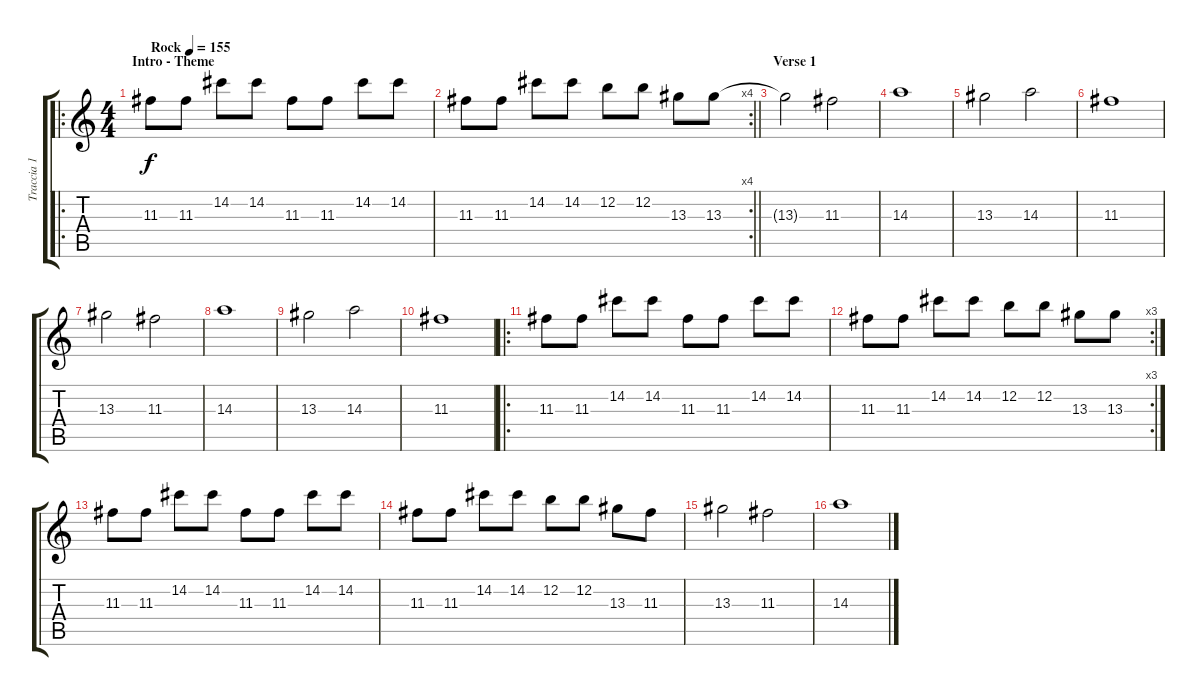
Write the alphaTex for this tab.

\track ("Traccia 1" "Traccia 1") {instrument overdrivenguitar}
\staff {score tabs}
\tuning (E4 B3 G3 D3 A2 E2) {hide}
\ro
\ts (4 4)
\section ("" "Intro - Theme")
\tempo (155 "Rock")
\clef g2
\ks c
11.3.8{dy f instrument overdrivenguitar} 11.3.8 14.2.8 14.2.8 11.3.8 11.3.8 14.2.8 14.2.8 |
\rc 4
\barLineRight lightlight
11.3.8 11.3.8 14.2.8 14.2.8 12.2.8 12.2.8 13.3.8 13.3.8 |
\section ("" "Verse 1")
13.3{t}.2 11.3.2 |
14.3.1 |
13.3.2 14.3.2 |
11.3.1 |
13.3.2 11.3.2 |
14.3.1 |
13.3.2 14.3.2 |
11.3.1 |
\ro
11.3.8 11.3.8 14.2.8 14.2.8 11.3.8 11.3.8 14.2.8 14.2.8 |
\rc 3
11.3.8 11.3.8 14.2.8 14.2.8 12.2.8 12.2.8 13.3.8 13.3.8 |
11.3.8 11.3.8 14.2.8 14.2.8 11.3.8 11.3.8 14.2.8 14.2.8 |
11.3.8 11.3.8 14.2.8 14.2.8 12.2.8 12.2.8 13.3.8 11.3.8 |
13.3.2 11.3.2 |
14.3.1
